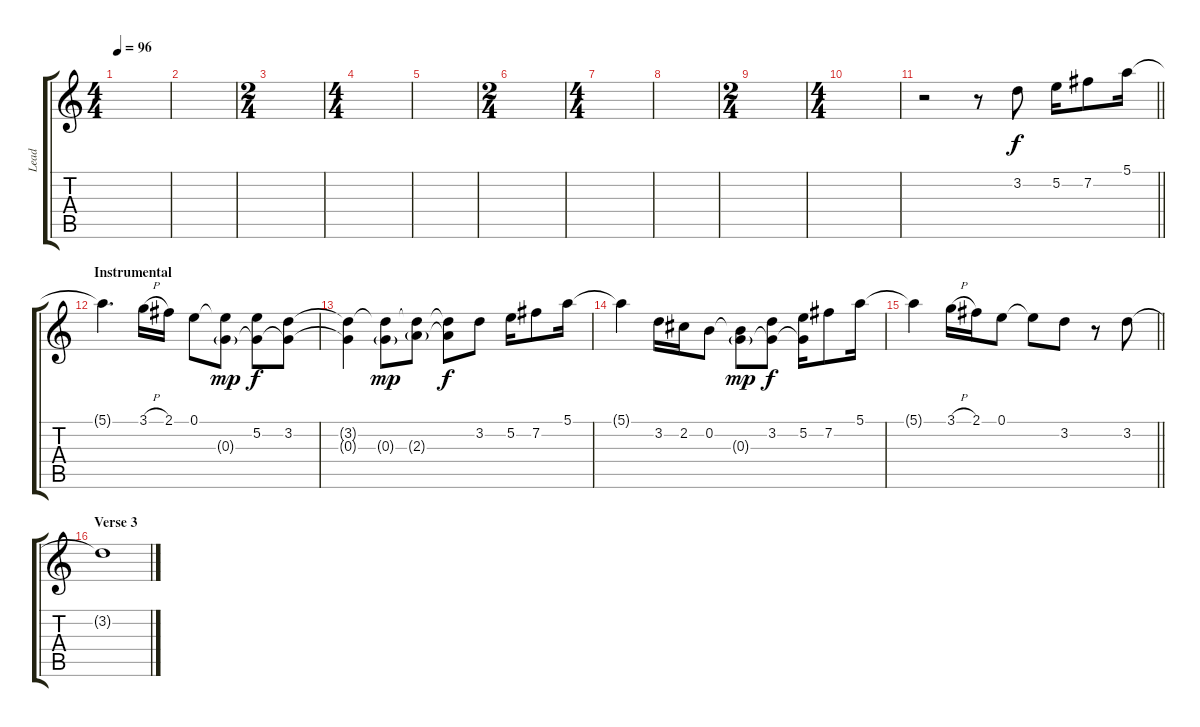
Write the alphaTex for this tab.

\track ("Lead" "Lead") {instrument distortionguitar}
\staff {score tabs}
\tuning (E4 B3 G3 D3 A2 E2) {hide}
\ts (4 4)
\tempo 96
\clef g2
\ks c
|
|
\ts (2 4)
|
\ts (4 4)
|
|
\ts (2 4)
|
\ts (4 4)
|
|
\ts (2 4)
|
\ts (4 4)
|
\barLineRight lightlight
r.2 r.8 3.2.8 5.2.16 7.2.8 5.1.16 |
\section ("" "Instrumental")
5.1{t}.4{d} 3.1{h}.16 2.1.16 0.1.8 (0.1{t} 0.3{g}).8{dy mp} (5.2 0.3{t}).8{dy f} (3.2 0.3{t}).8 |
(3.2{t} 0.3{t}).4 (3.2{t} 0.3{g}).8{dy mp} (3.2{t} 2.3{g}).8 (3.2{t} 2.3{t}).8{dy f} 3.2.8 5.2.16 7.2.8 5.1.16 |
5.1{t}.4 3.2.16 2.2.16 0.2.8 (0.2{t} 0.3{g}).8{dy mp} (3.2 0.3{t}).8{dy f} (5.2 0.3{t}).16 7.2.8 5.1.16 |
\barLineRight lightlight
5.1{t}.4 3.1{h}.16 2.1.16 0.1.8 0.1{t}.8 3.2.8 r.8 3.2.8 |
\section ("" "Verse 3")
3.2{t}.1
